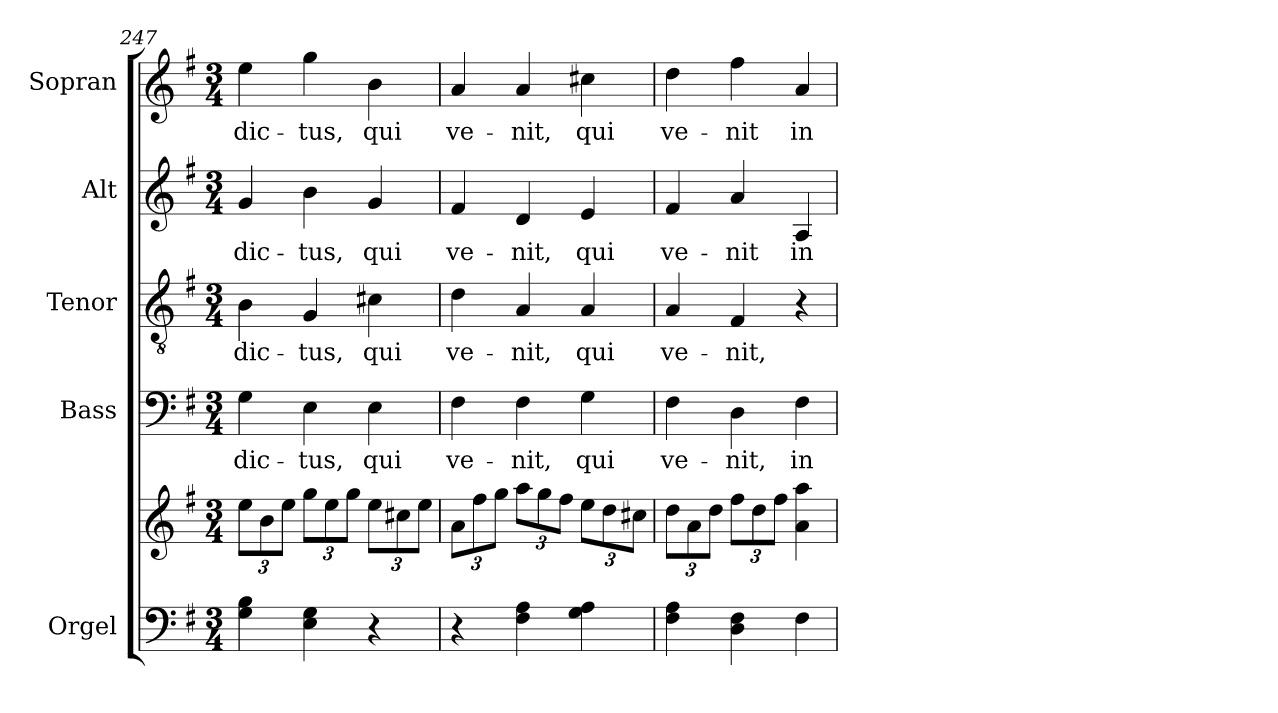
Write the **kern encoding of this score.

**kern	**kern	**kern	**text	**kern	**text	**kern	**text	**kern	**text
*part5	*part5	*part4	*part4	*part3	*part3	*part2	*part2	*part1	*part1
*staff6	*staff5	*staff4	*staff4	*staff3	*staff3	*staff2	*staff2	*staff1	*staff1
*I"Orgel	*	*I"Bass	*	*I"Tenor	*	*I"Alt	*	*I"Sopran	*
*	*	*I'B.	*	*I'T.	*	*I'A.	*	*I'S.	*
*clefF4	*clefG2	*clefF4	*	*clefGv2	*	*clefG2	*	*clefG2	*
*k[f#]	*k[f#]	*k[f#]	*	*k[f#]	*	*k[f#]	*	*k[f#]	*
*G:	*G:	*G:	*	*G:	*	*G:	*	*G:	*
*M3/4	*M3/4	*M3/4	*	*M3/4	*	*M3/4	*	*M3/4	*
*	*Xbrackettup	*	*	*	*	*	*	*	*
=247	=247	=247	=247	=247	=247	=247	=247	=247	=247
!	!	!	!LO:LY:b	!	!LO:LY:b	!	!LO:LY:b	!	!LO:LY:b
4G\ 4B\	12ee\L	4G\	-dic-	4B\	-dic-	4g/	-dic-	4ee\	-dic-
.	12b\	.	.	.	.	.	.	.	.
.	12ee\J	.	.	.	.	.	.	.	.
!	!	!	!LO:LY:b	!	!LO:LY:b	!	!LO:LY:b	!	!LO:LY:b
4E\ 4G\	12gg\L	4E\	-tus,	4G/	-tus,	4b\	-tus,	4gg\	-tus,
.	12ee\	.	.	.	.	.	.	.	.
.	12gg\J	.	.	.	.	.	.	.	.
!	!	!	!LO:LY:b	!	!LO:LY:b	!	!LO:LY:b	!	!LO:LY:b
4r	12ee\L	4E\	qui	4c#X\	qui	4g/	qui	4b\	qui
.	12cc#X\	.	.	.	.	.	.	.	.
.	12ee\J	.	.	.	.	.	.	.	.
=248	=248	=248	=248	=248	=248	=248	=248	=248	=248
!	!	!	!LO:LY:b	!	!LO:LY:b	!	!LO:LY:b	!	!LO:LY:b
4r	12a\L	4F#\	ve-	4d\	ve-	4f#/	ve-	4a/	ve-
.	12ff#\	.	.	.	.	.	.	.	.
.	12gg\J	.	.	.	.	.	.	.	.
!	!	!	!LO:LY:b	!	!LO:LY:b	!	!LO:LY:b	!	!LO:LY:b
4F#\ 4A\	12aa\L	4F#\	-nit,	4A/	-nit,	4d/	-nit,	4a/	-nit,
.	12gg\	.	.	.	.	.	.	.	.
.	12ff#\J	.	.	.	.	.	.	.	.
!	!	!	!LO:LY:b	!	!LO:LY:b	!	!LO:LY:b	!	!LO:LY:b
4G\ 4A\	12ee\L	4G\	qui	4A/	qui	4e/	qui	4cc#X\	qui
.	12dd\	.	.	.	.	.	.	.	.
.	12cc#X\J	.	.	.	.	.	.	.	.
=249	=249	=249	=249	=249	=249	=249	=249	=249	=249
!	!	!	!LO:LY:b	!	!LO:LY:b	!	!LO:LY:b	!	!LO:LY:b
4F#\ 4A\	12dd\L	4F#\	ve-	4A/	ve-	4f#/	ve-	4dd\	ve-
.	12a\	.	.	.	.	.	.	.	.
.	12dd\J	.	.	.	.	.	.	.	.
!	!	!	!LO:LY:b	!	!LO:LY:b	!	!LO:LY:b	!	!LO:LY:b
4D\ 4F#\	12ff#\L	4D\	-nit,	4F#/	-nit,	4a/	-nit	4ff#\	-nit
.	12dd\	.	.	.	.	.	.	.	.
.	12ff#\J	.	.	.	.	.	.	.	.
!	!	!	!LO:LY:b	!	!	!	!LO:LY:b	!	!LO:LY:b
4F#!\	4a\ 4aa\	4F#\	in	4r	.	4A/	in	4a/	in
=	=	=	=	=	=	=	=	=	=
*-	*-	*-	*-	*-	*-	*-	*-	*-	*-
